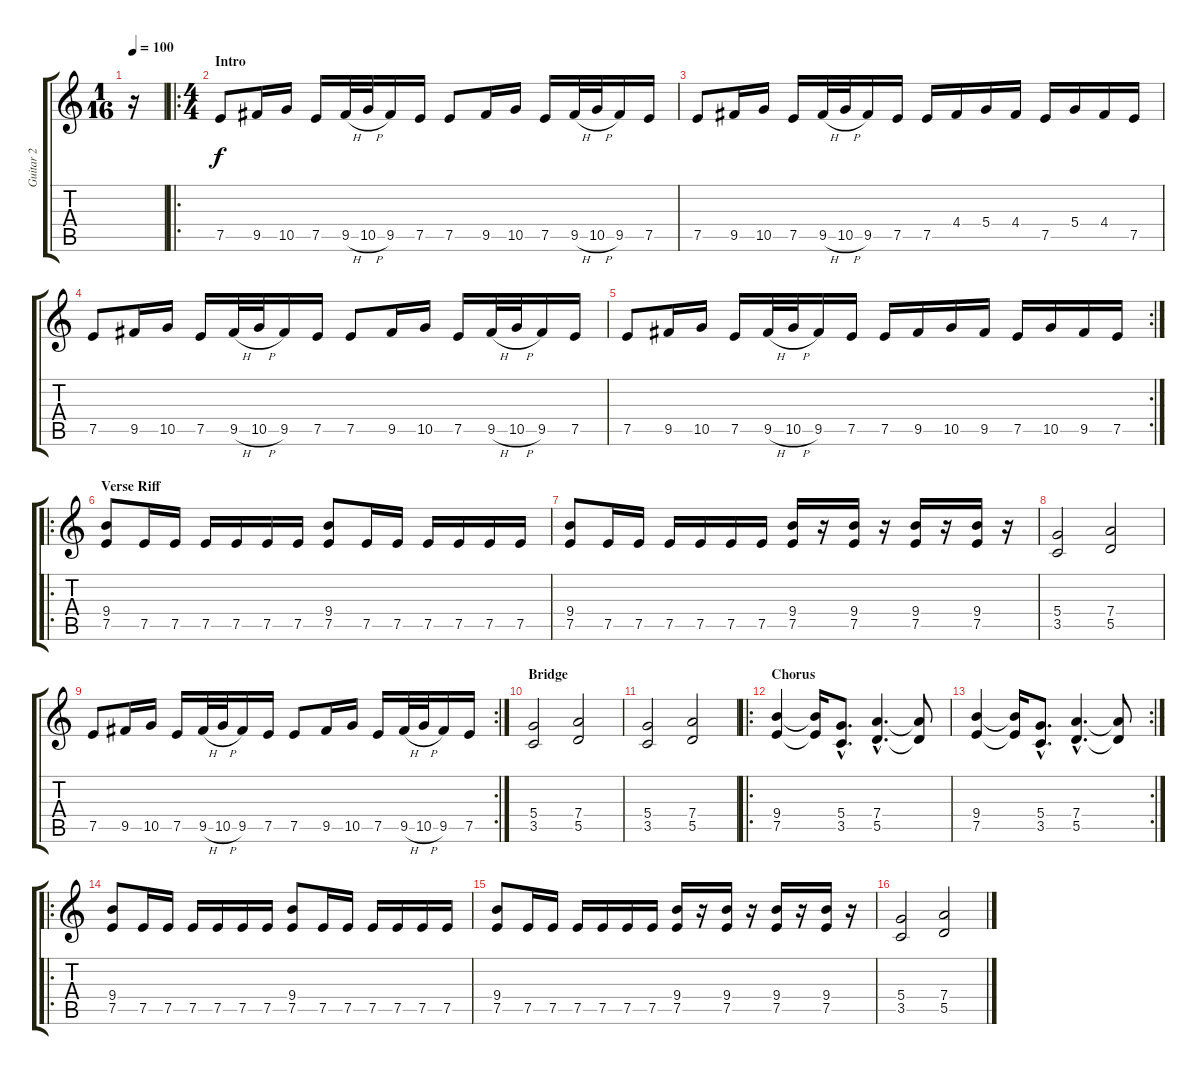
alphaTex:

\track ("Guitar 2" "Guitar 2") {instrument distortionguitar}
\staff {score tabs}
\tuning (E4 B3 G3 D3 A2 E2) {hide}
\ts (1 16)
\tempo 100
\clef g2
\ks c
r.16{dy f instrument distortionguitar} |
\ro
\ts (4 4)
\section ("" "Intro")
7.5.8 9.5.16 10.5.16 7.5.16 9.5{h}.32 10.5{h}.32 9.5.16 7.5.16 7.5.8 9.5.16 10.5.16 7.5.16 9.5{h}.32 10.5{h}.32 9.5.16 7.5.16 |
7.5.8 9.5.16 10.5.16 7.5.16 9.5{h}.32 10.5{h}.32 9.5.16 7.5.16 7.5.16 4.4.16 5.4.16 4.4.16 7.5.16 5.4.16 4.4.16 7.5.16 |
7.5.8 9.5.16 10.5.16 7.5.16 9.5{h}.32 10.5{h}.32 9.5.16 7.5.16 7.5.8 9.5.16 10.5.16 7.5.16 9.5{h}.32 10.5{h}.32 9.5.16 7.5.16 |
\rc 2
7.5.8 9.5.16 10.5.16 7.5.16 9.5{h}.32 10.5{h}.32 9.5.16 7.5.16 7.5.16 9.5.16 10.5.16 9.5.16 7.5.16 10.5.16 9.5.16 7.5.16 |
\ro
\section ("" "Verse Riff")
(9.4 7.5).8 7.5.16 7.5.16 7.5.16 7.5.16 7.5.16 7.5.16 (9.4 7.5).8 7.5.16 7.5.16 7.5.16 7.5.16 7.5.16 7.5.16 |
(9.4 7.5).8 7.5.16 7.5.16 7.5.16 7.5.16 7.5.16 7.5.16 (9.4 7.5).16 r.16 (9.4 7.5).16 r.16 (9.4 7.5).16 r.16 (9.4 7.5).16 r.16 |
(5.4 3.5).2 (7.4 5.5).2 |
\rc 2
7.5.8 9.5.16 10.5.16 7.5.16 9.5{h}.32 10.5{h}.32 9.5.16 7.5.16 7.5.8 9.5.16 10.5.16 7.5.16 9.5{h}.32 10.5{h}.32 9.5.16 7.5.16 |
\section ("" "Bridge")
(5.4 3.5).2 (7.4 5.5).2 |
(5.4 3.5).2 (7.4 5.5).2 |
\ro
\section ("" "Chorus")
(9.4 7.5).4 (9.4{t} 7.5{t}).16 (5.4{hac} 3.5{hac}).8{d} (7.4{hac} 5.5{hac}).4{d} (7.4{t} 5.5{t}).8 |
\rc 2
(9.4 7.5).4 (9.4{t} 7.5{t}).16 (5.4{hac} 3.5{hac}).8{d} (7.4{hac} 5.5{hac}).4{d} (7.4{t} 5.5{t}).8 |
\ro
(9.4 7.5).8 7.5.16 7.5.16 7.5.16 7.5.16 7.5.16 7.5.16 (9.4 7.5).8 7.5.16 7.5.16 7.5.16 7.5.16 7.5.16 7.5.16 |
(9.4 7.5).8 7.5.16 7.5.16 7.5.16 7.5.16 7.5.16 7.5.16 (9.4 7.5).16 r.16 (9.4 7.5).16 r.16 (9.4 7.5).16 r.16 (9.4 7.5).16 r.16 |
(5.4 3.5).2 (7.4 5.5).2
